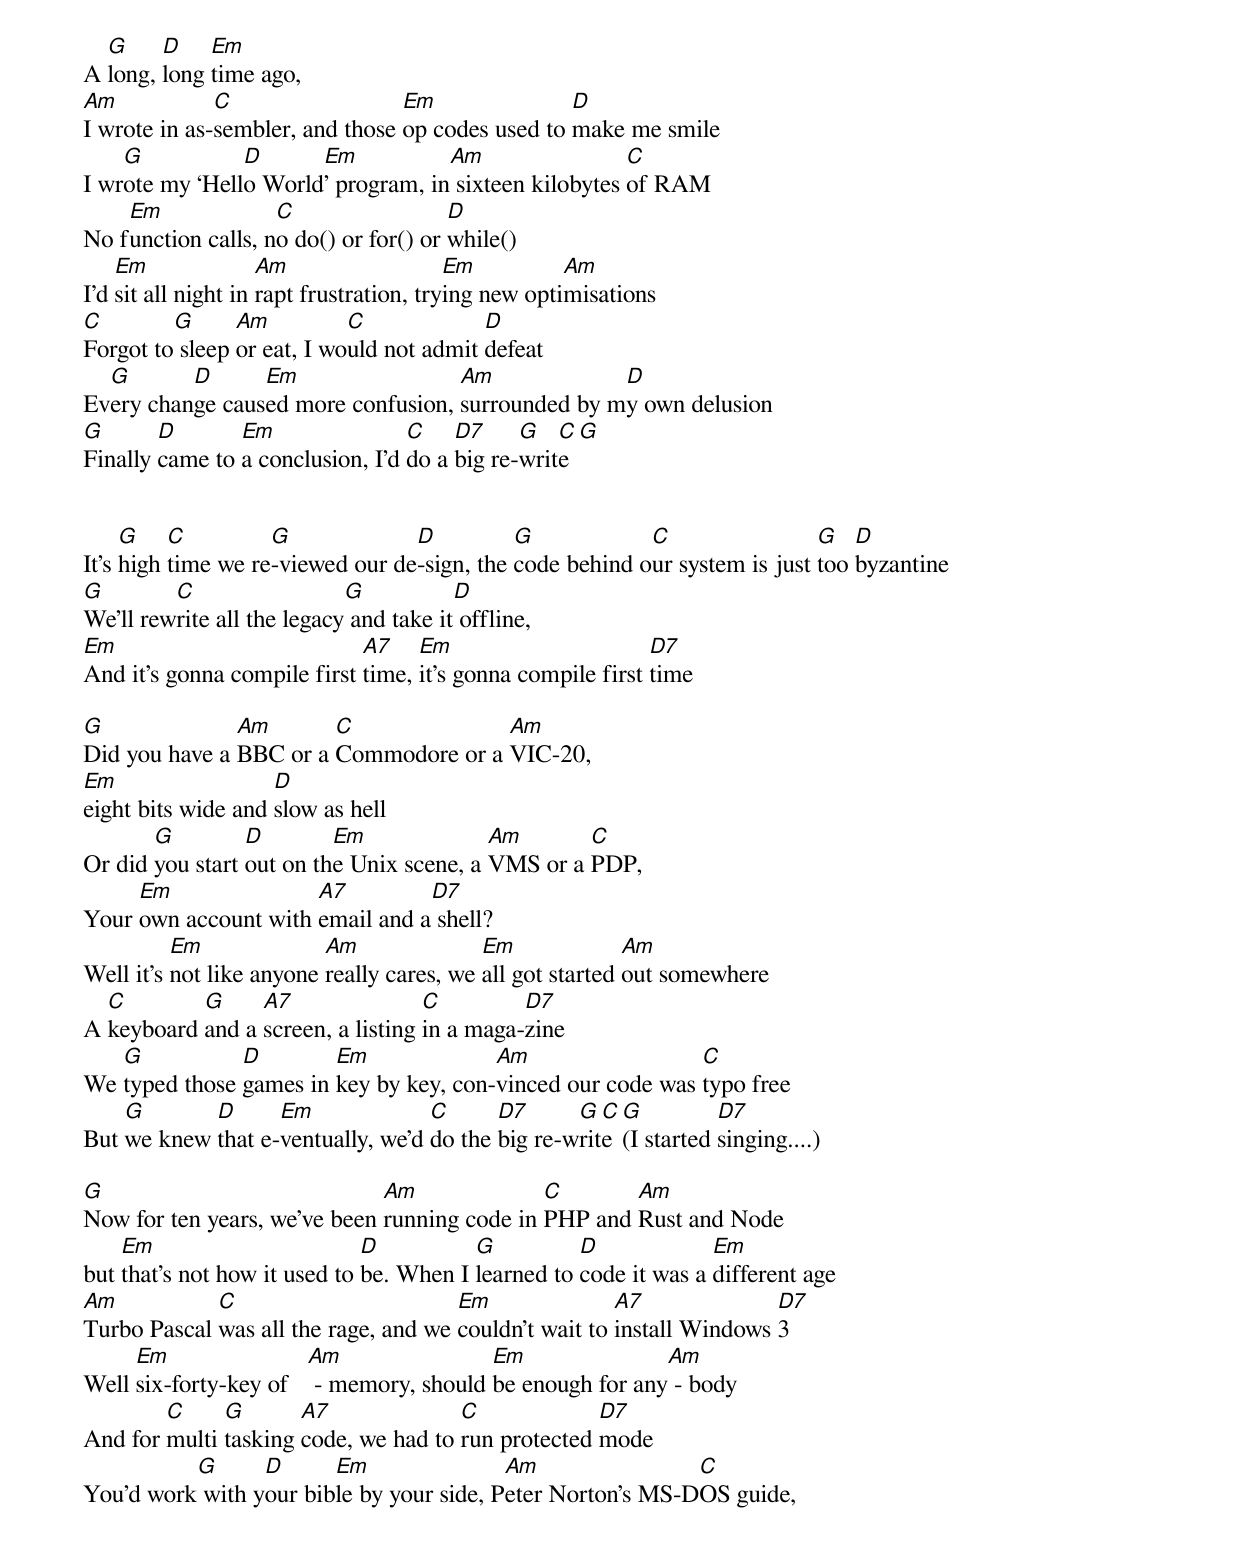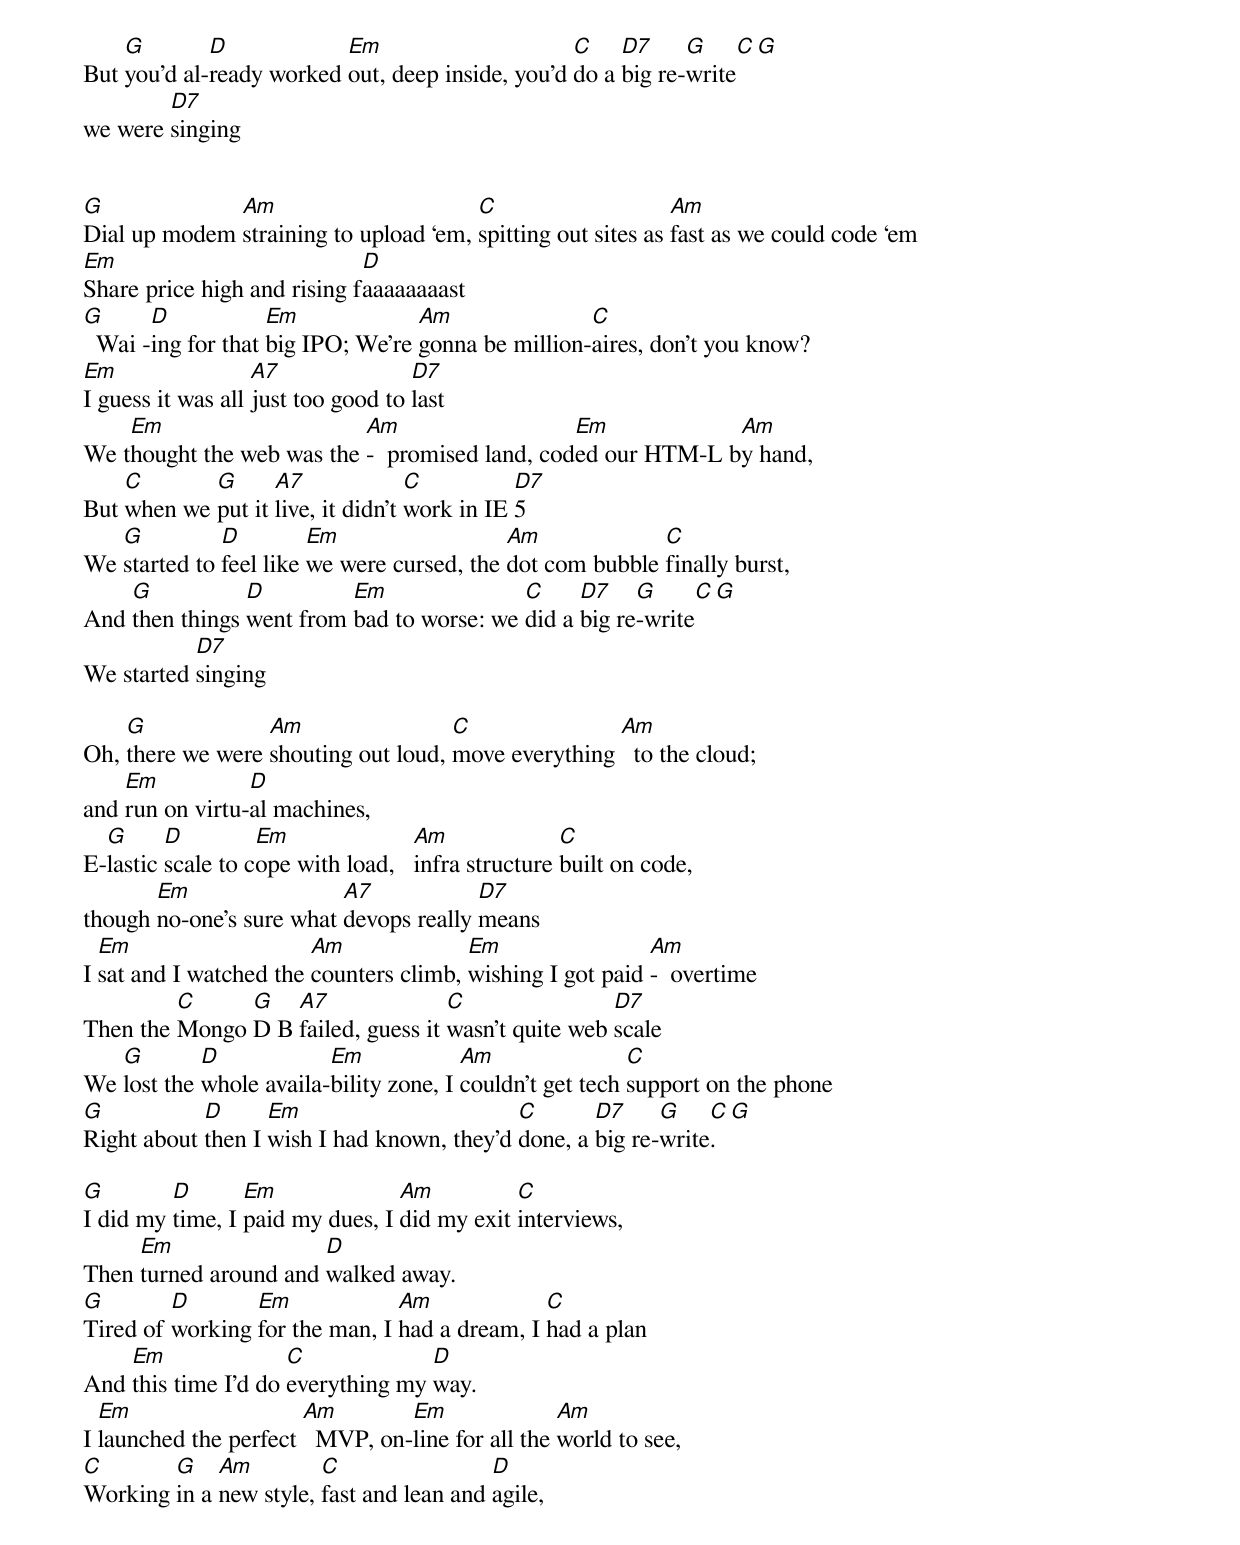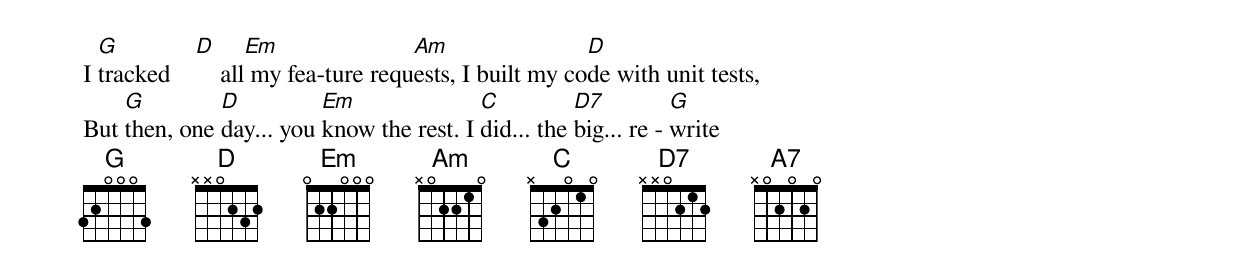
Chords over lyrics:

  G     D    Em
A long, long time ago,
Am            C                  Em               D
I wrote in as-sembler, and those op codes used to make me smile
    G           D      Em           Am                 C
I wrote my ‘Hello World’ program, in sixteen kilobytes of RAM
    Em              C                  D
No function calls, no do() or for() or while()
    Em               Am                   Em          Am
I’d sit all night in rapt frustration, trying new optimisations
C        G      Am          C             D
Forgot to sleep or eat, I would not admit defeat
  G       D      Em                 Am             D
Every change caused more confusion, surrounded by my own delusion
G       D       Em                C    D7     G   C G
Finally came to a conclusion, I’d do a big re-write


     G    C         G             D          G            C                 G   D
It’s high time we re-viewed our de-sign, the code behind our system is just too byzantine
G        C                  G           D
We’ll rewrite all the legacy and take it offline,
Em                           A7    Em                       D7
And it’s gonna compile first time, it’s gonna compile first time

G              Am       C              Am
Did you have a BBC or a Commodore or a VIC-20,
Em                  D
eight bits wide and slow as hell
       G         D        Em              Am       C
Or did you start out on the Unix scene, a VMS or a PDP,
     Em               A7         D7
Your own account with email and a shell?
          Em              Am               Em              Am
Well it’s not like anyone really cares, we all got started out somewhere
  C        G     A7                C         D7
A keyboard and a screen, a listing in a maga-zine
   G           D        Em              Am                  C
We typed those games in key by key, con-vinced our code was typo free
    G       D      Em              C      D7      G  C G          D7
But we knew that e-ventually, we’d do the big re-write (I started singing....)

G                             Am              C       Am
Now for ten years, we've been running code in PHP and Rust and Node
    Em                        D          G          D             Em
but that's not how it used to be. When I learned to code it was a different age
Am           C                        Em               A7              D7
Turbo Pascal was all the rage, and we couldn’t wait to install Windows 3
     Em                 Am                Em               Am
Well six-forty-key of    - memory, should be enough for any - body
        C     G       A7              C             D7
And for multi tasking code, we had to run protected mode
          G      D      Em                Am                C
You’d work with your bible by your side, Peter Norton’s MS-DOS guide,
    G        D            Em                      C    D7     G    C   G
But you’d al-ready worked out, deep inside, you’d do a big re-write
        D7
we were singing


G             Am                       C                     Am
Dial up modem straining to upload ‘em, spitting out sites as fast as we could code ‘em
Em                           D
Share price high and rising faaaaaaaast
G      D            Em             Am               C
  Wai -ing for that big IPO; We’re gonna be million-aires, don’t you know?
Em                 A7               D7
I guess it was all just too good to last
    Em                     Am                   Em            Am
We thought the web was the -  promised land, coded our HTM-L by hand,
    C       G      A7              C          D7
But when we put it live, it didn’t work in IE 5
   G          D         Em                  Am             C
We started to feel like we were cursed, the dot com bubble finally burst,
    G           D         Em               C     D7    G       C       G
And then things went from bad to worse: we did a big re-write
           D7
We started singing

    G             Am                 C               Am
Oh, there we were shouting out loud, move everything   to the cloud;
    Em           D
and run on virtu-al machines,
  G      D         Em               Am              C
E-lastic scale to cope with load,   infra structure built on code,
       Em                 A7            D7
though no-one’s sure what devops really means
  Em                    Am              Em                 Am
I sat and I watched the counters climb, wishing I got paid -  overtime
         C     G   A7               C                D7
Then the Mongo D B failed, guess it wasn’t quite web scale
   G        D            Em             Am                C
We lost the whole availa-bility zone, I couldn’t get tech support on the phone
G           D      Em                       C       D7     G    C    G
Right about then I wish I had known, they’d done, a big re-write.

G        D       Em              Am          C
I did my time, I paid my dues, I did my exit interviews,
     Em                D
Then turned around and walked away.
G        D       Em             Am             C
Tired of working for the man, I had a dream, I had a plan
    Em               C             D
And this time I’d do everything my way.
  Em                   Am        Em               Am
I launched the perfect   MVP, on-line for all the world to see,
C       G    Am         C                 D
Working in a new style, fast and lean and agile,
  G          D      Em               Am                 D
I tracked	 all my fea-ture requests, I built my code with unit tests,
    G         D          Em               C          D7          G
But then, one day... you know the rest. I did... the big... re - write
